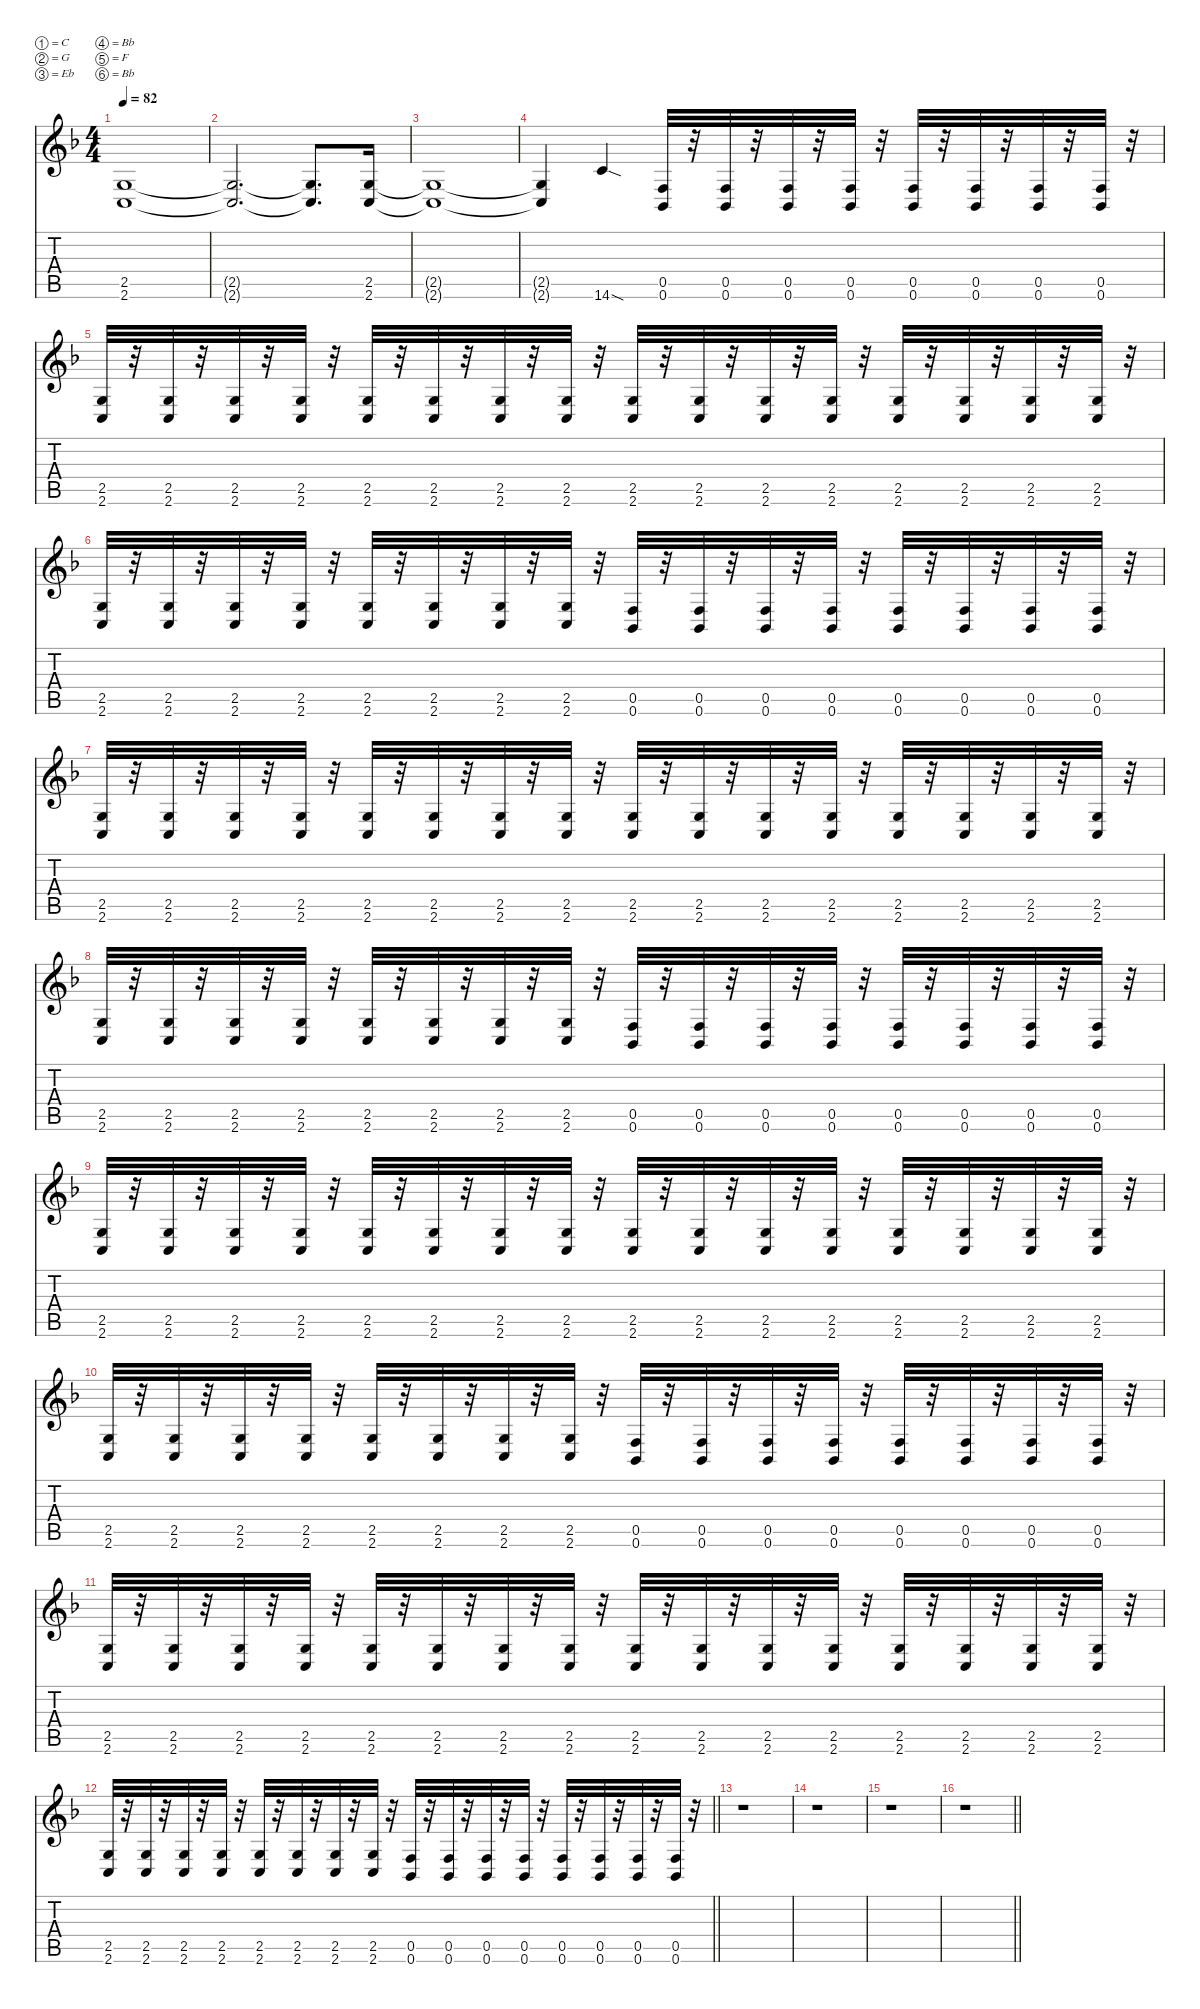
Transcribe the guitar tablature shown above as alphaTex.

\defaultSystemsLayout 4
\hideDynamics
\bracketExtendMode nobrackets
\singleTrackTrackNamePolicy hidden
\multiTrackTrackNamePolicy hidden
\firstSystemTrackNameMode fullname
\firstSystemTrackNameOrientation horizontal
\otherSystemsTrackNameOrientation horizontal
\track ("Guitare \"pont\" (accordage plus grave)" "dist.guit.") {defaultSystemsLayout 16 instrument distortionguitar}
\staff {score tabs}
\tuning (C4 G3 Eb3 Bb2 F2 Bb1)
\ts (4 4)
\tempo 82
\clef g2
\ks dminor
(2.5{acc forcenatural} 2.6{acc forcenatural}).1{dy f beam Up} |
(2.5{t acc forcenatural} 2.6{t acc forcenatural}).2{d beam Up} (2.5{t acc forcenatural} 2.6{t acc forcenatural}).8{d beam Up} (2.5{acc forcenatural} 2.6{acc forcenatural}).16{beam Up} |
(2.5{t acc forcenatural} 2.6{t acc forcenatural}).1{beam Up} |
(2.5{t acc forcenatural} 2.6{t acc forcenatural}).4{beam Up} 14.6{sod acc forcenatural}.4{beam Up} (0.5{acc forcenatural} 0.6{acc b}).32{beam Up} r.32{beam Up} (0.5{acc forcenatural} 0.6{acc b}).32{beam Up} r.32{beam Up} (0.5{acc forcenatural} 0.6{acc b}).32{beam Up} r.32{beam Up} (0.5{acc forcenatural} 0.6{acc b}).32{beam Up} r.32{beam Up} (0.5{acc forcenatural} 0.6{acc b}).32{beam Up} r.32{beam Up} (0.5{acc forcenatural} 0.6{acc b}).32{beam Up} r.32{beam Up} (0.5{acc forcenatural} 0.6{acc b}).32{beam Up} r.32{beam Up} (0.5{acc forcenatural} 0.6{acc b}).32{beam Up} r.32{beam Up} |
(2.5{acc forcenatural} 2.6{acc forcenatural}).32{beam Up} r.32{beam Up} (2.5{acc forcenatural} 2.6{acc forcenatural}).32{beam Up} r.32{beam Up} (2.5{acc forcenatural} 2.6{acc forcenatural}).32{beam Up} r.32{beam Up} (2.5{acc forcenatural} 2.6{acc forcenatural}).32{beam Up} r.32{beam Up} (2.5{acc forcenatural} 2.6{acc forcenatural}).32{beam Up} r.32{beam Up} (2.5{acc forcenatural} 2.6{acc forcenatural}).32{beam Up} r.32{beam Up} (2.5{acc forcenatural} 2.6{acc forcenatural}).32{beam Up} r.32{beam Up} (2.5{acc forcenatural} 2.6{acc forcenatural}).32{beam Up} r.32{beam Up} (2.5{acc forcenatural} 2.6{acc forcenatural}).32{beam Up} r.32{beam Up} (2.5{acc forcenatural} 2.6{acc forcenatural}).32{beam Up} r.32{beam Up} (2.5{acc forcenatural} 2.6{acc forcenatural}).32{beam Up} r.32{beam Up} (2.5{acc forcenatural} 2.6{acc forcenatural}).32{beam Up} r.32{beam Up} (2.5{acc forcenatural} 2.6{acc forcenatural}).32{beam Up} r.32{beam Up} (2.5{acc forcenatural} 2.6{acc forcenatural}).32{beam Up} r.32{beam Up} (2.5{acc forcenatural} 2.6{acc forcenatural}).32{beam Up} r.32{beam Up} (2.5{acc forcenatural} 2.6{acc forcenatural}).32{beam Up} r.32{beam Up} |
(2.5{acc forcenatural} 2.6{acc forcenatural}).32{beam Up} r.32{beam Up} (2.5{acc forcenatural} 2.6{acc forcenatural}).32{beam Up} r.32{beam Up} (2.5{acc forcenatural} 2.6{acc forcenatural}).32{beam Up} r.32{beam Up} (2.5{acc forcenatural} 2.6{acc forcenatural}).32{beam Up} r.32{beam Up} (2.5{acc forcenatural} 2.6{acc forcenatural}).32{beam Up} r.32{beam Up} (2.5{acc forcenatural} 2.6{acc forcenatural}).32{beam Up} r.32{beam Up} (2.5{acc forcenatural} 2.6{acc forcenatural}).32{beam Up} r.32{beam Up} (2.5{acc forcenatural} 2.6{acc forcenatural}).32{beam Up} r.32{beam Up} (0.5{acc forcenatural} 0.6{acc b}).32{beam Up} r.32{beam Up} (0.5{acc forcenatural} 0.6{acc b}).32{beam Up} r.32{beam Up} (0.5{acc forcenatural} 0.6{acc b}).32{beam Up} r.32{beam Up} (0.5{acc forcenatural} 0.6{acc b}).32{beam Up} r.32{beam Up} (0.5{acc forcenatural} 0.6{acc b}).32{beam Up} r.32{beam Up} (0.5{acc forcenatural} 0.6{acc b}).32{beam Up} r.32{beam Up} (0.5{acc forcenatural} 0.6{acc b}).32{beam Up} r.32{beam Up} (0.5{acc forcenatural} 0.6{acc b}).32{beam Up} r.32{beam Up} |
(2.5{acc forcenatural} 2.6{acc forcenatural}).32{beam Up} r.32{beam Up} (2.5{acc forcenatural} 2.6{acc forcenatural}).32{beam Up} r.32{beam Up} (2.5{acc forcenatural} 2.6{acc forcenatural}).32{beam Up} r.32{beam Up} (2.5{acc forcenatural} 2.6{acc forcenatural}).32{beam Up} r.32{beam Up} (2.5{acc forcenatural} 2.6{acc forcenatural}).32{beam Up} r.32{beam Up} (2.5{acc forcenatural} 2.6{acc forcenatural}).32{beam Up} r.32{beam Up} (2.5{acc forcenatural} 2.6{acc forcenatural}).32{beam Up} r.32{beam Up} (2.5{acc forcenatural} 2.6{acc forcenatural}).32{beam Up} r.32{beam Up} (2.5{acc forcenatural} 2.6{acc forcenatural}).32{beam Up} r.32{beam Up} (2.5{acc forcenatural} 2.6{acc forcenatural}).32{beam Up} r.32{beam Up} (2.5{acc forcenatural} 2.6{acc forcenatural}).32{beam Up} r.32{beam Up} (2.5{acc forcenatural} 2.6{acc forcenatural}).32{beam Up} r.32{beam Up} (2.5{acc forcenatural} 2.6{acc forcenatural}).32{beam Up} r.32{beam Up} (2.5{acc forcenatural} 2.6{acc forcenatural}).32{beam Up} r.32{beam Up} (2.5{acc forcenatural} 2.6{acc forcenatural}).32{beam Up} r.32{beam Up} (2.5{acc forcenatural} 2.6{acc forcenatural}).32{beam Up} r.32{beam Up} |
(2.5{acc forcenatural} 2.6{acc forcenatural}).32{beam Up} r.32{beam Up} (2.5{acc forcenatural} 2.6{acc forcenatural}).32{beam Up} r.32{beam Up} (2.5{acc forcenatural} 2.6{acc forcenatural}).32{beam Up} r.32{beam Up} (2.5{acc forcenatural} 2.6{acc forcenatural}).32{beam Up} r.32{beam Up} (2.5{acc forcenatural} 2.6{acc forcenatural}).32{beam Up} r.32{beam Up} (2.5{acc forcenatural} 2.6{acc forcenatural}).32{beam Up} r.32{beam Up} (2.5{acc forcenatural} 2.6{acc forcenatural}).32{beam Up} r.32{beam Up} (2.5{acc forcenatural} 2.6{acc forcenatural}).32{beam Up} r.32{beam Up} (0.5{acc forcenatural} 0.6{acc b}).32{beam Up} r.32{beam Up} (0.5{acc forcenatural} 0.6{acc b}).32{beam Up} r.32{beam Up} (0.5{acc forcenatural} 0.6{acc b}).32{beam Up} r.32{beam Up} (0.5{acc forcenatural} 0.6{acc b}).32{beam Up} r.32{beam Up} (0.5{acc forcenatural} 0.6{acc b}).32{beam Up} r.32{beam Up} (0.5{acc forcenatural} 0.6{acc b}).32{beam Up} r.32{beam Up} (0.5{acc forcenatural} 0.6{acc b}).32{beam Up} r.32{beam Up} (0.5{acc forcenatural} 0.6{acc b}).32{beam Up} r.32{beam Up} |
(2.5{acc forcenatural} 2.6{acc forcenatural}).32{beam Up} r.32{beam Up} (2.5{acc forcenatural} 2.6{acc forcenatural}).32{beam Up} r.32{beam Up} (2.5{acc forcenatural} 2.6{acc forcenatural}).32{beam Up} r.32{beam Up} (2.5{acc forcenatural} 2.6{acc forcenatural}).32{beam Up} r.32{beam Up} (2.5{acc forcenatural} 2.6{acc forcenatural}).32{beam Up} r.32{beam Up} (2.5{acc forcenatural} 2.6{acc forcenatural}).32{beam Up} r.32{beam Up} (2.5{acc forcenatural} 2.6{acc forcenatural}).32{beam Up} r.32{beam Up} (2.5{acc forcenatural} 2.6{acc forcenatural}).32{beam Up} r.32{beam Up} (2.5{acc forcenatural} 2.6{acc forcenatural}).32{beam Up} r.32{beam Up} (2.5{acc forcenatural} 2.6{acc forcenatural}).32{beam Up} r.32{beam Up} (2.5{acc forcenatural} 2.6{acc forcenatural}).32{beam Up} r.32{beam Up} (2.5{acc forcenatural} 2.6{acc forcenatural}).32{beam Up} r.32{beam Up} (2.5{acc forcenatural} 2.6{acc forcenatural}).32{beam Up} r.32{beam Up} (2.5{acc forcenatural} 2.6{acc forcenatural}).32{beam Up} r.32{beam Up} (2.5{acc forcenatural} 2.6{acc forcenatural}).32{beam Up} r.32{beam Up} (2.5{acc forcenatural} 2.6{acc forcenatural}).32{beam Up} r.32{beam Up} |
(2.5{acc forcenatural} 2.6{acc forcenatural}).32{beam Up} r.32{beam Up} (2.5{acc forcenatural} 2.6{acc forcenatural}).32{beam Up} r.32{beam Up} (2.5{acc forcenatural} 2.6{acc forcenatural}).32{beam Up} r.32{beam Up} (2.5{acc forcenatural} 2.6{acc forcenatural}).32{beam Up} r.32{beam Up} (2.5{acc forcenatural} 2.6{acc forcenatural}).32{beam Up} r.32{beam Up} (2.5{acc forcenatural} 2.6{acc forcenatural}).32{beam Up} r.32{beam Up} (2.5{acc forcenatural} 2.6{acc forcenatural}).32{beam Up} r.32{beam Up} (2.5{acc forcenatural} 2.6{acc forcenatural}).32{beam Up} r.32{beam Up} (0.5{acc forcenatural} 0.6{acc b}).32{beam Up} r.32{beam Up} (0.5{acc forcenatural} 0.6{acc b}).32{beam Up} r.32{beam Up} (0.5{acc forcenatural} 0.6{acc b}).32{beam Up} r.32{beam Up} (0.5{acc forcenatural} 0.6{acc b}).32{beam Up} r.32{beam Up} (0.5{acc forcenatural} 0.6{acc b}).32{beam Up} r.32{beam Up} (0.5{acc forcenatural} 0.6{acc b}).32{beam Up} r.32{beam Up} (0.5{acc forcenatural} 0.6{acc b}).32{beam Up} r.32{beam Up} (0.5{acc forcenatural} 0.6{acc b}).32{beam Up} r.32{beam Up} |
(2.5{acc forcenatural} 2.6{acc forcenatural}).32{beam Up} r.32{beam Up} (2.5{acc forcenatural} 2.6{acc forcenatural}).32{beam Up} r.32{beam Up} (2.5{acc forcenatural} 2.6{acc forcenatural}).32{beam Up} r.32{beam Up} (2.5{acc forcenatural} 2.6{acc forcenatural}).32{beam Up} r.32{beam Up} (2.5{acc forcenatural} 2.6{acc forcenatural}).32{beam Up} r.32{beam Up} (2.5{acc forcenatural} 2.6{acc forcenatural}).32{beam Up} r.32{beam Up} (2.5{acc forcenatural} 2.6{acc forcenatural}).32{beam Up} r.32{beam Up} (2.5{acc forcenatural} 2.6{acc forcenatural}).32{beam Up} r.32{beam Up} (2.5{acc forcenatural} 2.6{acc forcenatural}).32{beam Up} r.32{beam Up} (2.5{acc forcenatural} 2.6{acc forcenatural}).32{beam Up} r.32{beam Up} (2.5{acc forcenatural} 2.6{acc forcenatural}).32{beam Up} r.32{beam Up} (2.5{acc forcenatural} 2.6{acc forcenatural}).32{beam Up} r.32{beam Up} (2.5{acc forcenatural} 2.6{acc forcenatural}).32{beam Up} r.32{beam Up} (2.5{acc forcenatural} 2.6{acc forcenatural}).32{beam Up} r.32{beam Up} (2.5{acc forcenatural} 2.6{acc forcenatural}).32{beam Up} r.32{beam Up} (2.5{acc forcenatural} 2.6{acc forcenatural}).32{beam Up} r.32{beam Up} |
\barLineRight lightlight
(2.5{acc forcenatural} 2.6{acc forcenatural}).32{beam Up} r.32{beam Up} (2.5{acc forcenatural} 2.6{acc forcenatural}).32{beam Up} r.32{beam Up} (2.5{acc forcenatural} 2.6{acc forcenatural}).32{beam Up} r.32{beam Up} (2.5{acc forcenatural} 2.6{acc forcenatural}).32{beam Up} r.32{beam Up} (2.5{acc forcenatural} 2.6{acc forcenatural}).32{beam Up} r.32{beam Up} (2.5{acc forcenatural} 2.6{acc forcenatural}).32{beam Up} r.32{beam Up} (2.5{acc forcenatural} 2.6{acc forcenatural}).32{beam Up} r.32{beam Up} (2.5{acc forcenatural} 2.6{acc forcenatural}).32{beam Up} r.32{beam Up} (0.5{acc forcenatural} 0.6{acc b}).32{beam Up} r.32{beam Up} (0.5{acc forcenatural} 0.6{acc b}).32{beam Up} r.32{beam Up} (0.5{acc forcenatural} 0.6{acc b}).32{beam Up} r.32{beam Up} (0.5{acc forcenatural} 0.6{acc b}).32{beam Up} r.32{beam Up} (0.5{acc forcenatural} 0.6{acc b}).32{beam Up} r.32{beam Up} (0.5{acc forcenatural} 0.6{acc b}).32{beam Up} r.32{beam Up} (0.5{acc forcenatural} 0.6{acc b}).32{beam Up} r.32{beam Up} (0.5{acc forcenatural} 0.6{acc b}).32{beam Up} r.32{beam Up} |
r.1{beam Down} |
r.1{beam Down} |
r.1{beam Down} |
\barLineRight lightlight
r.1{beam Down}
